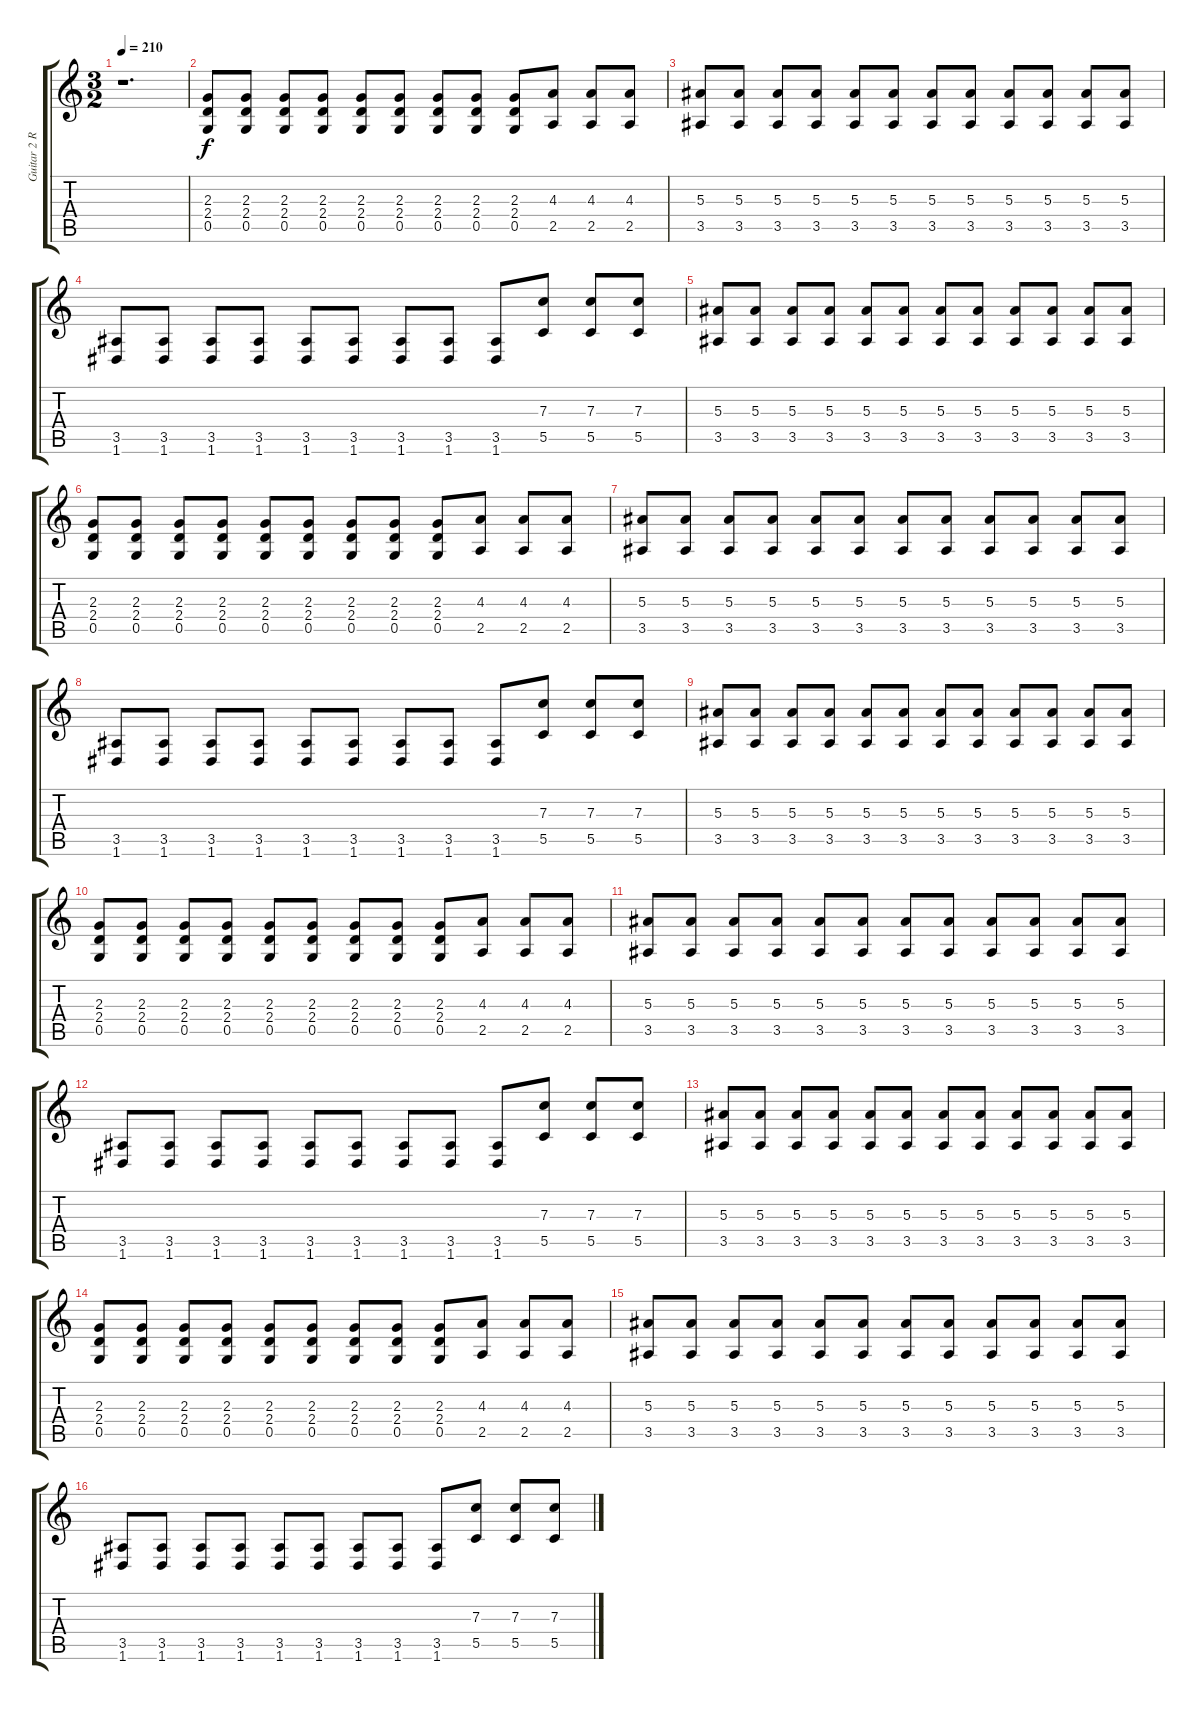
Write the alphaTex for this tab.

\track ("Guitar 2 Rhythm" "Guitar 2 R") {instrument distortionguitar}
\staff {score tabs}
\tuning (D4 A3 F3 C3 G2 D2) {hide}
\ts (3 2)
\tempo 210
\clef g2
\ks c
r.1{d dy f} |
(2.3 2.4 0.5).8 (2.3 2.4 0.5).8 (2.3 2.4 0.5).8 (2.3 2.4 0.5).8 (2.3 2.4 0.5).8 (2.3 2.4 0.5).8 (2.3 2.4 0.5).8 (2.3 2.4 0.5).8 (2.3 2.4 0.5).8 (4.3 2.5).8 (4.3 2.5).8 (4.3 2.5).8 |
(5.3 3.5).8 (5.3 3.5).8 (5.3 3.5).8 (5.3 3.5).8 (5.3 3.5).8 (5.3 3.5).8 (5.3 3.5).8 (5.3 3.5).8 (5.3 3.5).8 (5.3 3.5).8 (5.3 3.5).8 (5.3 3.5).8 |
(3.5 1.6).8 (3.5 1.6).8 (3.5 1.6).8 (3.5 1.6).8 (3.5 1.6).8 (3.5 1.6).8 (3.5 1.6).8 (3.5 1.6).8 (3.5 1.6).8 (7.3 5.5).8 (7.3 5.5).8 (7.3 5.5).8 |
(5.3 3.5).8 (5.3 3.5).8 (5.3 3.5).8 (5.3 3.5).8 (5.3 3.5).8 (5.3 3.5).8 (5.3 3.5).8 (5.3 3.5).8 (5.3 3.5).8 (5.3 3.5).8 (5.3 3.5).8 (5.3 3.5).8 |
(2.3 2.4 0.5).8 (2.3 2.4 0.5).8 (2.3 2.4 0.5).8 (2.3 2.4 0.5).8 (2.3 2.4 0.5).8 (2.3 2.4 0.5).8 (2.3 2.4 0.5).8 (2.3 2.4 0.5).8 (2.3 2.4 0.5).8 (4.3 2.5).8 (4.3 2.5).8 (4.3 2.5).8 |
(5.3 3.5).8 (5.3 3.5).8 (5.3 3.5).8 (5.3 3.5).8 (5.3 3.5).8 (5.3 3.5).8 (5.3 3.5).8 (5.3 3.5).8 (5.3 3.5).8 (5.3 3.5).8 (5.3 3.5).8 (5.3 3.5).8 |
(3.5 1.6).8 (3.5 1.6).8 (3.5 1.6).8 (3.5 1.6).8 (3.5 1.6).8 (3.5 1.6).8 (3.5 1.6).8 (3.5 1.6).8 (3.5 1.6).8 (7.3 5.5).8 (7.3 5.5).8 (7.3 5.5).8 |
(5.3 3.5).8 (5.3 3.5).8 (5.3 3.5).8 (5.3 3.5).8 (5.3 3.5).8 (5.3 3.5).8 (5.3 3.5).8 (5.3 3.5).8 (5.3 3.5).8 (5.3 3.5).8 (5.3 3.5).8 (5.3 3.5).8 |
(2.3 2.4 0.5).8 (2.3 2.4 0.5).8 (2.3 2.4 0.5).8 (2.3 2.4 0.5).8 (2.3 2.4 0.5).8 (2.3 2.4 0.5).8 (2.3 2.4 0.5).8 (2.3 2.4 0.5).8 (2.3 2.4 0.5).8 (4.3 2.5).8 (4.3 2.5).8 (4.3 2.5).8 |
(5.3 3.5).8 (5.3 3.5).8 (5.3 3.5).8 (5.3 3.5).8 (5.3 3.5).8 (5.3 3.5).8 (5.3 3.5).8 (5.3 3.5).8 (5.3 3.5).8 (5.3 3.5).8 (5.3 3.5).8 (5.3 3.5).8 |
(3.5 1.6).8 (3.5 1.6).8 (3.5 1.6).8 (3.5 1.6).8 (3.5 1.6).8 (3.5 1.6).8 (3.5 1.6).8 (3.5 1.6).8 (3.5 1.6).8 (7.3 5.5).8 (7.3 5.5).8 (7.3 5.5).8 |
(5.3 3.5).8 (5.3 3.5).8 (5.3 3.5).8 (5.3 3.5).8 (5.3 3.5).8 (5.3 3.5).8 (5.3 3.5).8 (5.3 3.5).8 (5.3 3.5).8 (5.3 3.5).8 (5.3 3.5).8 (5.3 3.5).8 |
(2.3 2.4 0.5).8 (2.3 2.4 0.5).8 (2.3 2.4 0.5).8 (2.3 2.4 0.5).8 (2.3 2.4 0.5).8 (2.3 2.4 0.5).8 (2.3 2.4 0.5).8 (2.3 2.4 0.5).8 (2.3 2.4 0.5).8 (4.3 2.5).8 (4.3 2.5).8 (4.3 2.5).8 |
(5.3 3.5).8 (5.3 3.5).8 (5.3 3.5).8 (5.3 3.5).8 (5.3 3.5).8 (5.3 3.5).8 (5.3 3.5).8 (5.3 3.5).8 (5.3 3.5).8 (5.3 3.5).8 (5.3 3.5).8 (5.3 3.5).8 |
(3.5 1.6).8 (3.5 1.6).8 (3.5 1.6).8 (3.5 1.6).8 (3.5 1.6).8 (3.5 1.6).8 (3.5 1.6).8 (3.5 1.6).8 (3.5 1.6).8 (7.3 5.5).8 (7.3 5.5).8 (7.3 5.5).8
